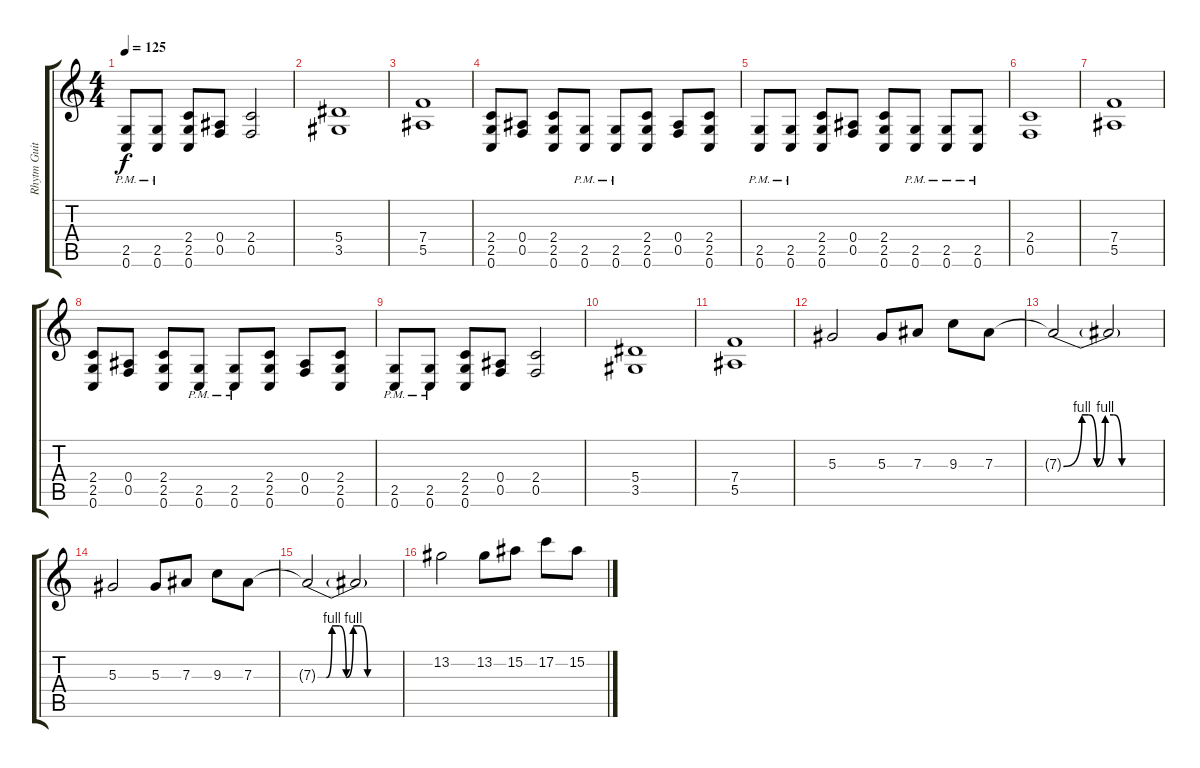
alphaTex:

\track ("Rhytm Guitar" "Rhytm Guit") {instrument distortionguitar}
\staff {score tabs}
\tuning (C4 G3 Eb3 Bb2 F2 C2) {hide}
\ts (4 4)
\tempo 125
\clef g2
\ks c
(2.5{pm} 0.6{pm}).8{dy f} (2.5{pm} 0.6{pm}).8 (2.4 2.5 0.6).8 (0.4 0.5).8 (2.4 0.5).2 |
(5.4 3.5).1 |
(7.4 5.5).1 |
(2.4 2.5 0.6).8 (0.4 0.5).8 (2.4 2.5 0.6).8 (2.5{pm} 0.6{pm}).8 (2.5{pm} 0.6{pm}).8 (2.4 2.5 0.6).8 (0.4 0.5).8 (2.4 2.5 0.6).8 |
(2.5{pm} 0.6{pm}).8 (2.5{pm} 0.6{pm}).8 (2.4 2.5 0.6).8 (0.4 0.5).8 (2.4 2.5 0.6).8 (2.5{pm} 0.6{pm}).8 (2.5{pm} 0.6{pm}).8 (2.5{pm} 0.6{pm}).8 |
(2.4 0.5).1 |
(7.4 5.5).1 |
(2.4 2.5 0.6).8 (0.4 0.5).8 (2.4 2.5 0.6).8 (2.5{pm} 0.6{pm}).8 (2.5{pm} 0.6{pm}).8 (2.4 2.5 0.6).8 (0.4 0.5).8 (2.4 2.5 0.6).8 |
(2.5{pm} 0.6{pm}).8 (2.5{pm} 0.6{pm}).8 (2.4 2.5 0.6).8 (0.4 0.5).8 (2.4 0.5).2 |
(5.4 3.5).1 |
(7.4 5.5).1 |
5.3.2 5.3.8 7.3.8 9.3.8 7.3.8 |
7.3{be (custom 0 0 11 4 15 4 20 0 25 4 30 4 35 0 60 0) t}.2 7.3{t}.2 |
5.3.2 5.3.8 7.3.8 9.3.8 7.3.8 |
7.3{be (custom 0 0 6 0 10 4 15 4 20 0 25 4 30 4 35 0 60 0) t}.2 7.3{t}.2 |
13.2.2 13.2.8 15.2.8 17.2.8 15.2.8
